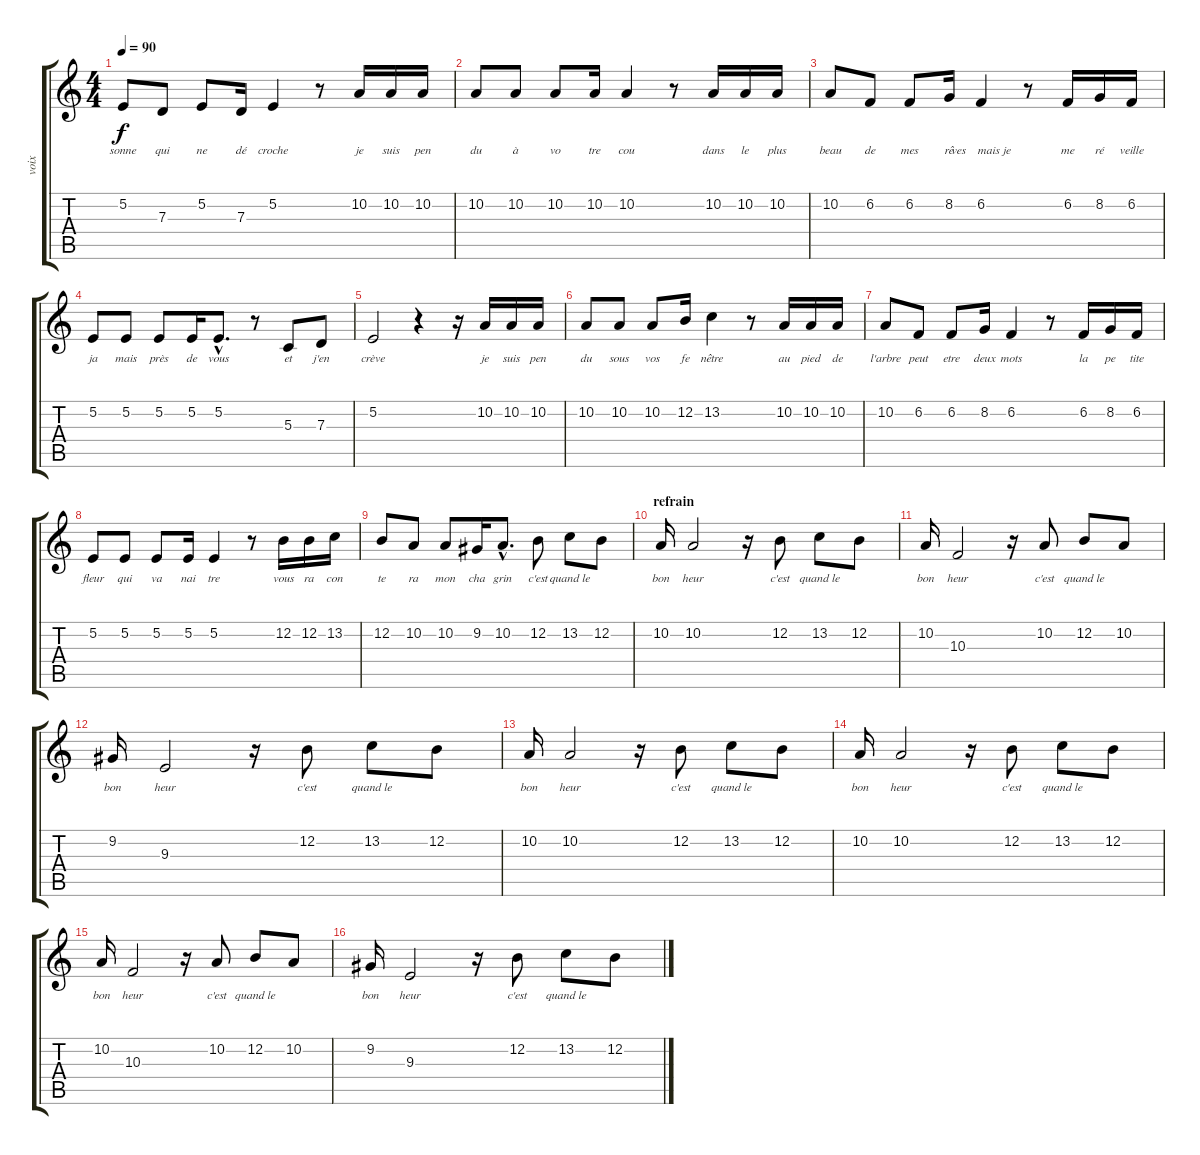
\track ("voix" "voix") {instrument lead8bassandlead}
\staff {score tabs}
\tuning (E4 B3 G3 D3 A2 E2) {hide}
\ts (4 4)
\tempo 90
\clef g2
\ks aminor
5.2.8{lyrics (0 "sonne") lyrics (1 "") lyrics (2 "") lyrics (3 "") lyrics (4 "") dy f} 7.3.8{lyrics (0 "qui") lyrics (1 "") lyrics (2 "") lyrics (3 "") lyrics (4 "")} 5.2.8{lyrics (0 "ne") lyrics (1 "") lyrics (2 "") lyrics (3 "") lyrics (4 "")} 7.3.16{lyrics (0 "dé") lyrics (1 "") lyrics (2 "") lyrics (3 "") lyrics (4 "")} 5.2.4{lyrics (0 "croche") lyrics (1 "") lyrics (2 "") lyrics (3 "") lyrics (4 "")} r.8 10.2.16{lyrics (0 "je") lyrics (1 "") lyrics (2 "") lyrics (3 "") lyrics (4 "")} 10.2.16{lyrics (0 "suis") lyrics (1 "") lyrics (2 "") lyrics (3 "") lyrics (4 "")} 10.2.16{lyrics (0 "pen") lyrics (1 "") lyrics (2 "") lyrics (3 "") lyrics (4 "")} |
10.2.8{lyrics (0 "du") lyrics (1 "") lyrics (2 "") lyrics (3 "") lyrics (4 "")} 10.2.8{lyrics (0 "à") lyrics (1 "") lyrics (2 "") lyrics (3 "") lyrics (4 "")} 10.2.8{lyrics (0 "vo") lyrics (1 "") lyrics (2 "") lyrics (3 "") lyrics (4 "")} 10.2.16{lyrics (0 "tre") lyrics (1 "") lyrics (2 "") lyrics (3 "") lyrics (4 "")} 10.2.4{lyrics (0 "cou") lyrics (1 "") lyrics (2 "") lyrics (3 "") lyrics (4 "")} r.8 10.2.16{lyrics (0 "dans") lyrics (1 "") lyrics (2 "") lyrics (3 "") lyrics (4 "")} 10.2.16{lyrics (0 "le") lyrics (1 "") lyrics (2 "") lyrics (3 "") lyrics (4 "")} 10.2.16{lyrics (0 "plus") lyrics (1 "") lyrics (2 "") lyrics (3 "") lyrics (4 "")} |
10.2.8{lyrics (0 "beau") lyrics (1 "") lyrics (2 "") lyrics (3 "") lyrics (4 "")} 6.2.8{lyrics (0 "de") lyrics (1 "") lyrics (2 "") lyrics (3 "") lyrics (4 "")} 6.2.8{lyrics (0 "mes") lyrics (1 "") lyrics (2 "") lyrics (3 "") lyrics (4 "")} 8.2.16{lyrics (0 "rê") lyrics (1 "") lyrics (2 "") lyrics (3 "") lyrics (4 "")} 6.2.4{lyrics (0 "ves    mais je") lyrics (1 "") lyrics (2 "") lyrics (3 "") lyrics (4 "")} r.8 6.2.16{lyrics (0 "me") lyrics (1 "") lyrics (2 "") lyrics (3 "") lyrics (4 "")} 8.2.16{lyrics (0 "ré") lyrics (1 "") lyrics (2 "") lyrics (3 "") lyrics (4 "")} 6.2.16{lyrics (0 "veille") lyrics (1 "") lyrics (2 "") lyrics (3 "") lyrics (4 "")} |
5.2.8{lyrics (0 "ja") lyrics (1 "") lyrics (2 "") lyrics (3 "") lyrics (4 "")} 5.2.8{lyrics (0 "mais") lyrics (1 "") lyrics (2 "") lyrics (3 "") lyrics (4 "")} 5.2.8{lyrics (0 "près") lyrics (1 "") lyrics (2 "") lyrics (3 "") lyrics (4 "")} 5.2.16{lyrics (0 "de") lyrics (1 "") lyrics (2 "") lyrics (3 "") lyrics (4 "")} 5.2{hac}.8{d lyrics (0 "vous") lyrics (1 "") lyrics (2 "") lyrics (3 "") lyrics (4 "")} r.8 5.3.8{lyrics (0 "et") lyrics (1 "") lyrics (2 "") lyrics (3 "") lyrics (4 "")} 7.3.8{lyrics (0 "j'en") lyrics (1 "") lyrics (2 "") lyrics (3 "") lyrics (4 "")} |
5.2.2{lyrics (0 "crève") lyrics (1 "") lyrics (2 "") lyrics (3 "") lyrics (4 "")} r.4 r.16 10.2.16{lyrics (0 "je") lyrics (1 "") lyrics (2 "") lyrics (3 "") lyrics (4 "")} 10.2.16{lyrics (0 "suis") lyrics (1 "") lyrics (2 "") lyrics (3 "") lyrics (4 "")} 10.2.16{lyrics (0 "pen") lyrics (1 "") lyrics (2 "") lyrics (3 "") lyrics (4 "")} |
10.2.8{lyrics (0 "du") lyrics (1 "") lyrics (2 "") lyrics (3 "") lyrics (4 "")} 10.2.8{lyrics (0 "sous") lyrics (1 "") lyrics (2 "") lyrics (3 "") lyrics (4 "")} 10.2.8{lyrics (0 "vos") lyrics (1 "") lyrics (2 "") lyrics (3 "") lyrics (4 "")} 12.2.16{lyrics (0 "fe") lyrics (1 "") lyrics (2 "") lyrics (3 "") lyrics (4 "")} 13.2.4{lyrics (0 "nêtre") lyrics (1 "") lyrics (2 "") lyrics (3 "") lyrics (4 "")} r.8 10.2.16{lyrics (0 "au") lyrics (1 "") lyrics (2 "") lyrics (3 "") lyrics (4 "")} 10.2.16{lyrics (0 "pied") lyrics (1 "") lyrics (2 "") lyrics (3 "") lyrics (4 "")} 10.2.16{lyrics (0 "de") lyrics (1 "") lyrics (2 "") lyrics (3 "") lyrics (4 "")} |
10.2.8{lyrics (0 "l'arbre") lyrics (1 "") lyrics (2 "") lyrics (3 "") lyrics (4 "")} 6.2.8{lyrics (0 "peut") lyrics (1 "") lyrics (2 "") lyrics (3 "") lyrics (4 "")} 6.2.8{lyrics (0 "etre") lyrics (1 "") lyrics (2 "") lyrics (3 "") lyrics (4 "")} 8.2.16{lyrics (0 "deux") lyrics (1 "") lyrics (2 "") lyrics (3 "") lyrics (4 "")} 6.2.4{lyrics (0 "mots") lyrics (1 "") lyrics (2 "") lyrics (3 "") lyrics (4 "")} r.8 6.2.16{lyrics (0 "la") lyrics (1 "") lyrics (2 "") lyrics (3 "") lyrics (4 "")} 8.2.16{lyrics (0 "pe") lyrics (1 "") lyrics (2 "") lyrics (3 "") lyrics (4 "")} 6.2.16{lyrics (0 "tite") lyrics (1 "") lyrics (2 "") lyrics (3 "") lyrics (4 "")} |
5.2.8{lyrics (0 "fleur") lyrics (1 "") lyrics (2 "") lyrics (3 "") lyrics (4 "")} 5.2.8{lyrics (0 "qui") lyrics (1 "") lyrics (2 "") lyrics (3 "") lyrics (4 "")} 5.2.8{lyrics (0 "va") lyrics (1 "") lyrics (2 "") lyrics (3 "") lyrics (4 "")} 5.2.16{lyrics (0 "nai") lyrics (1 "") lyrics (2 "") lyrics (3 "") lyrics (4 "")} 5.2.4{lyrics (0 "tre") lyrics (1 "") lyrics (2 "") lyrics (3 "") lyrics (4 "")} r.8 12.2.16{lyrics (0 "vous") lyrics (1 "") lyrics (2 "") lyrics (3 "") lyrics (4 "")} 12.2.16{lyrics (0 "ra") lyrics (1 "") lyrics (2 "") lyrics (3 "") lyrics (4 "")} 13.2.16{lyrics (0 "con") lyrics (1 "") lyrics (2 "") lyrics (3 "") lyrics (4 "")} |
12.2.8{lyrics (0 "te") lyrics (1 "") lyrics (2 "") lyrics (3 "") lyrics (4 "")} 10.2.8{lyrics (0 "ra") lyrics (1 "") lyrics (2 "") lyrics (3 "") lyrics (4 "")} 10.2.8{lyrics (0 "mon") lyrics (1 "") lyrics (2 "") lyrics (3 "") lyrics (4 "")} 9.2.16{lyrics (0 "cha") lyrics (1 "") lyrics (2 "") lyrics (3 "") lyrics (4 "")} 10.2{hac}.8{d lyrics (0 "grin") lyrics (1 "") lyrics (2 "") lyrics (3 "") lyrics (4 "")} 12.2.8{lyrics (0 "c'est") lyrics (1 "") lyrics (2 "") lyrics (3 "") lyrics (4 "")} 13.2.8{lyrics (0 "quand le") lyrics (1 "") lyrics (2 "") lyrics (3 "") lyrics (4 "")} 12.2.8{lyrics (0 "") lyrics (1 "") lyrics (2 "") lyrics (3 "") lyrics (4 "")} |
\section ("" "refrain")
10.2.16{lyrics (0 "bon") lyrics (1 "") lyrics (2 "") lyrics (3 "") lyrics (4 "")} 10.2.2{lyrics (0 "heur") lyrics (1 "") lyrics (2 "") lyrics (3 "") lyrics (4 "")} r.16 12.2.8{lyrics (0 "c'est") lyrics (1 "") lyrics (2 "") lyrics (3 "") lyrics (4 "")} 13.2.8{lyrics (0 "quand le") lyrics (1 "") lyrics (2 "") lyrics (3 "") lyrics (4 "")} 12.2.8{lyrics (0 "") lyrics (1 "") lyrics (2 "") lyrics (3 "") lyrics (4 "")} |
10.2.16{lyrics (0 "bon") lyrics (1 "") lyrics (2 "") lyrics (3 "") lyrics (4 "")} 10.3.2{lyrics (0 "heur") lyrics (1 "") lyrics (2 "") lyrics (3 "") lyrics (4 "")} r.16 10.2.8{lyrics (0 "c'est") lyrics (1 "") lyrics (2 "") lyrics (3 "") lyrics (4 "")} 12.2.8{lyrics (0 "quand le") lyrics (1 "") lyrics (2 "") lyrics (3 "") lyrics (4 "")} 10.2.8{lyrics (0 "") lyrics (1 "") lyrics (2 "") lyrics (3 "") lyrics (4 "")} |
9.2.16{lyrics (0 "bon") lyrics (1 "") lyrics (2 "") lyrics (3 "") lyrics (4 "")} 9.3.2{lyrics (0 "heur") lyrics (1 "") lyrics (2 "") lyrics (3 "") lyrics (4 "")} r.16 12.2.8{lyrics (0 "c'est") lyrics (1 "") lyrics (2 "") lyrics (3 "") lyrics (4 "")} 13.2.8{lyrics (0 "quand le") lyrics (1 "") lyrics (2 "") lyrics (3 "") lyrics (4 "")} 12.2.8{lyrics (0 "") lyrics (1 "") lyrics (2 "") lyrics (3 "") lyrics (4 "")} |
10.2.16{lyrics (0 "bon") lyrics (1 "") lyrics (2 "") lyrics (3 "") lyrics (4 "")} 10.2.2{lyrics (0 "heur") lyrics (1 "") lyrics (2 "") lyrics (3 "") lyrics (4 "")} r.16 12.2.8{lyrics (0 "c'est") lyrics (1 "") lyrics (2 "") lyrics (3 "") lyrics (4 "")} 13.2.8{lyrics (0 "quand le") lyrics (1 "") lyrics (2 "") lyrics (3 "") lyrics (4 "")} 12.2.8{lyrics (0 "") lyrics (1 "") lyrics (2 "") lyrics (3 "") lyrics (4 "")} |
10.2.16{lyrics (0 "bon") lyrics (1 "") lyrics (2 "") lyrics (3 "") lyrics (4 "")} 10.2.2{lyrics (0 "heur") lyrics (1 "") lyrics (2 "") lyrics (3 "") lyrics (4 "")} r.16 12.2.8{lyrics (0 "c'est") lyrics (1 "") lyrics (2 "") lyrics (3 "") lyrics (4 "")} 13.2.8{lyrics (0 "quand le") lyrics (1 "") lyrics (2 "") lyrics (3 "") lyrics (4 "")} 12.2.8{lyrics (0 "") lyrics (1 "") lyrics (2 "") lyrics (3 "") lyrics (4 "")} |
10.2.16{lyrics (0 "bon") lyrics (1 "") lyrics (2 "") lyrics (3 "") lyrics (4 "")} 10.3.2{lyrics (0 "heur") lyrics (1 "") lyrics (2 "") lyrics (3 "") lyrics (4 "")} r.16 10.2.8{lyrics (0 "c'est") lyrics (1 "") lyrics (2 "") lyrics (3 "") lyrics (4 "")} 12.2.8{lyrics (0 "quand le") lyrics (1 "") lyrics (2 "") lyrics (3 "") lyrics (4 "")} 10.2.8{lyrics (0 "") lyrics (1 "") lyrics (2 "") lyrics (3 "") lyrics (4 "")} |
9.2.16{lyrics (0 "bon") lyrics (1 "") lyrics (2 "") lyrics (3 "") lyrics (4 "")} 9.3.2{lyrics (0 "heur") lyrics (1 "") lyrics (2 "") lyrics (3 "") lyrics (4 "")} r.16 12.2.8{lyrics (0 "c'est") lyrics (1 "") lyrics (2 "") lyrics (3 "") lyrics (4 "")} 13.2.8{lyrics (0 "quand le") lyrics (1 "") lyrics (2 "") lyrics (3 "") lyrics (4 "")} 12.2.8{lyrics (0 "") lyrics (1 "") lyrics (2 "") lyrics (3 "") lyrics (4 "")}
